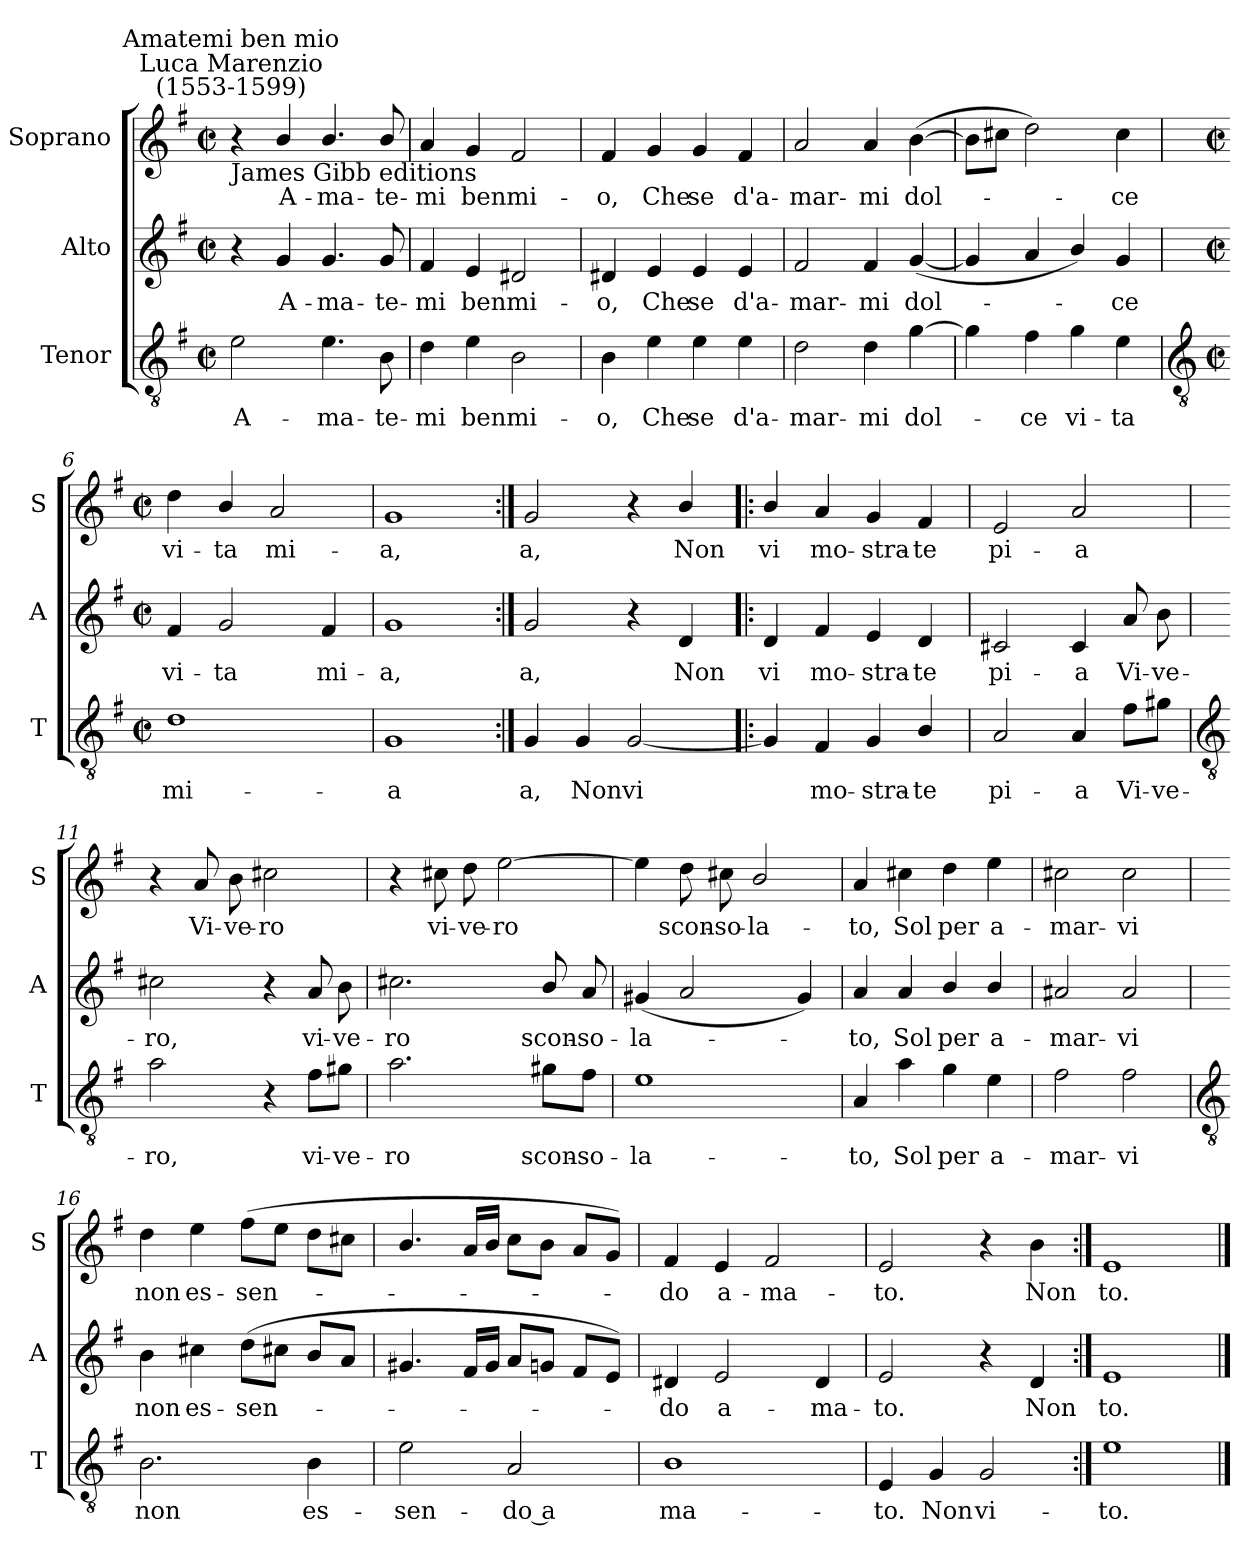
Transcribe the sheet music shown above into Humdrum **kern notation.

**kern	**text	**kern	**text	**kern	**text
*part3	*part3	*part2	*part2	*part1	*part1
*staff3	*staff3	*staff2	*staff2	*staff1	*staff1
*I"Tenor	*	*I"Alto	*	*I"Soprano	*
*I'T	*	*I'A	*	*I'S	*
*clefGv2	*	*clefG2	*	*clefG2	*
*k[f#]	*	*k[f#]	*	*k[f#]	*
*G:	*	*G:	*	*G:	*
*M2/2	*	*M2/2	*	*M2/2	*
*met(c|)	*	*met(c|)	*	*met(c|)	*
=1	=1	=1	=1	=1	=1
!	!	!	!	!LO:TX:b:t=James Gibb editions	!
!	!	!	!	!LO:TX:a:cj:t=Luca Marenzio\n(1553-1599)	!
!	!	!	!	!LO:TX:a:cj:t=Amatemi ben mio	!
!	!LO:LY:b	!	!	!	!
2e	A-	4r	.	4r	.
!	!	!	!LO:LY:b	!	!LO:LY:b
.	.	4g	A-	4b/	A-
!	!LO:LY:b	!	!LO:LY:b	!	!LO:LY:b
4.e	-ma-	4.g	-ma-	4.b/	-ma-
!	!LO:LY:b	!	!LO:LY:b	!	!LO:LY:b
8B	-te-	8g	-te-	8b/	-te-
=2	=2	=2	=2	=2	=2
!	!LO:LY:b	!	!LO:LY:b	!	!LO:LY:b
4d	-mi	4f#	-mi	4a	-mi
!	!LO:LY:b	!	!LO:LY:b	!	!LO:LY:b
4e	ben	4e	ben	4g	ben
!	!LO:LY:b	!	!LO:LY:b	!	!LO:LY:b
2B	mi-	2d#X	mi-	2f#	mi-
=3	=3	=3	=3	=3	=3
!	!LO:LY:b	!	!LO:LY:b	!	!LO:LY:b
4B	-o,	4d#X	-o,	4f#	-o,
!	!LO:LY:b	!	!LO:LY:b	!	!LO:LY:b
4e	Che	4e	Che	4g	Che
!	!LO:LY:b	!	!LO:LY:b	!	!LO:LY:b
4e	se	4e	se	4g	se
!	!LO:LY:b	!	!LO:LY:b	!	!LO:LY:b
4e	d'a-	4e	d'a-	4f#	d'a-
=4	=4	=4	=4	=4	=4
!	!LO:LY:b	!	!LO:LY:b	!	!LO:LY:b
2d	-mar-	2f#	-mar-	2a	-mar-
!	!LO:LY:b	!	!LO:LY:b	!	!LO:LY:b
4d	-mi	4f#	-mi	4a	-mi
!	!LO:LY:b	!	!LO:LY:b	!	!LO:LY:b
[4g	dol-	(<[4g	dol-	(>[4b	dol-
=5	=5	=5	=5	=5	=5
4g]	.	4g]	.	8bL]	.
.	.	.	.	8cc#XJ	.
!	!LO:LY:b	!	!	!	!
4f#	ce	4a	.	2dd)	.
!	!LO:LY:b	!	!	!	!
4g	vi-	4b/)	.	.	.
!	!LO:LY:b	!	!LO:LY:b	!	!LO:LY:b
4e	-ta	4g	ce	4cc#	ce
!!LO:LB:g=z
=6	=6	=6	=6	=6	=6
*clefGv2	*	*	*	*	*
*M2/2	*	*M2/2	*	*M2/2	*
*met(c|)	*	*met(c|)	*	*met(c|)	*
!	!LO:LY:b	!	!LO:LY:b	!	!LO:LY:b
1d	mi-	4f#	vi-	4dd	vi-
!	!	!	!LO:LY:b	!	!LO:LY:b
.	.	2g	-ta	4b/	-ta
!	!	!	!	!	!LO:LY:b
.	.	.	.	2a	mi-
!	!	!	!LO:LY:b	!	!
.	.	4f#	mi-	.	.
=7	=7	=7	=7	=7	=7
!	!LO:LY:b	!	!LO:LY:b	!	!LO:LY:b
1G	-a	1g	-a,	1g	-a,
=8:|!	=8:|!	=8:|!	=8:|!	=8:|!	=8:|!
!	!LO:LY:b	!	!LO:LY:b	!	!LO:LY:b
4G	a,	2g	a,	2g	a,
!	!LO:LY:b	!	!	!	!
4G	Non	.	.	.	.
!	!LO:LY:b	!	!	!	!
[2G	vi	4r	.	4r	.
!	!	!	!LO:LY:b	!	!LO:LY:b
.	.	4d	Non	4b/	Non
=9!|:	=9!|:	=9!|:	=9!|:	=9!|:	=9!|:
!	!	!	!LO:LY:b	!	!LO:LY:b
4G]	.	4d	vi	4b/	vi
!	!LO:LY:b	!	!LO:LY:b	!	!LO:LY:b
4F#	mo-	4f#	mo-	4a/	mo-
!	!LO:LY:b	!	!LO:LY:b	!	!LO:LY:b
4G	-stra-	4e	-stra-	4g	-stra-
!	!LO:LY:b	!	!LO:LY:b	!	!LO:LY:b
4B/	-te	4d	-te	4f#	-te
=10	=10	=10	=10	=10	=10
!	!LO:LY:b	!	!LO:LY:b	!	!LO:LY:b
2A	pi-	2c#X	pi-	2e	pi-
!	!LO:LY:b	!	!LO:LY:b	!	!LO:LY:b
4A	-a	4c#	-a	2a	-a
!	!LO:LY:b	!	!LO:LY:b	!	!
8f#\L	Vi-	8a	Vi-	.	.
!	!LO:LY:b	!	!LO:LY:b	!	!
8g#X\J	-ve-	8b	-ve-	.	.
!!LO:LB:g=z
=11	=11	=11	=11	=11	=11
*clefGv2	*	*	*	*	*
!	!LO:LY:b	!	!LO:LY:b	!	!
2a	-ro,	2cc#X	-ro,	4r	.
!	!	!	!	!	!LO:LY:b
.	.	.	.	8a	Vi-
!	!	!	!	!	!LO:LY:b
.	.	.	.	8b	-ve-
!	!	!	!	!	!LO:LY:b
4r	.	4r	.	2cc#X	-ro
!	!LO:LY:b	!	!LO:LY:b	!	!
8f#\L	vi-	8a	vi-	.	.
!	!LO:LY:b	!	!LO:LY:b	!	!
8g#X\J	-ve-	8b	-ve-	.	.
=12	=12	=12	=12	=12	=12
!	!LO:LY:b	!	!LO:LY:b	!	!
2.a	-ro	2.cc#X	-ro	4r	.
!	!	!	!	!	!LO:LY:b
.	.	.	.	8cc#X	vi-
!	!	!	!	!	!LO:LY:b
.	.	.	.	8dd	-ve-
!	!	!	!	!	!LO:LY:b
.	.	.	.	[2ee	-ro
!	!LO:LY:b	!	!LO:LY:b	!	!
8g#X\L	scon-	8b/	scon-	.	.
!	!LO:LY:b	!	!LO:LY:b	!	!
8f#\J	-so-	8a	-so-	.	.
=13	=13	=13	=13	=13	=13
!	!LO:LY:b	!	!LO:LY:b	!	!
1e	-la-	(<4g#X	-la-	4ee]	.
!	!	!	!	!	!LO:LY:b
.	.	2a	.	8dd	scon-
!	!	!	!	!	!LO:LY:b
.	.	.	.	8cc#X	-so-
!	!	!	!	!	!LO:LY:b
.	.	.	.	2b/	-la-
.	.	4g#)	.	.	.
=14	=14	=14	=14	=14	=14
!	!LO:LY:b	!	!LO:LY:b	!	!LO:LY:b
4A	-to,	4a	to,	4a	-to,
!	!LO:LY:b	!	!LO:LY:b	!	!LO:LY:b
4a	Sol	4a	Sol	4cc#X	Sol
!	!LO:LY:b	!	!LO:LY:b	!	!LO:LY:b
4g	per	4b/	per	4dd	per
!	!LO:LY:b	!	!LO:LY:b	!	!LO:LY:b
4e	a-	4b/	a-	4ee	a-
=15	=15	=15	=15	=15	=15
!	!LO:LY:b	!	!LO:LY:b	!	!LO:LY:b
2f#	-mar-	2a#X	-mar-	2cc#X	-mar-
!	!LO:LY:b	!	!LO:LY:b	!	!LO:LY:b
2f#	-vi	2a#	-vi	2cc#	-vi
!!LO:LB:g=z
=16	=16	=16	=16	=16	=16
*clefGv2	*	*	*	*	*
!	!LO:LY:b	!	!LO:LY:b	!	!LO:LY:b
2.B	non	4b	non	4dd	non
!	!	!	!LO:LY:b	!	!LO:LY:b
.	.	4cc#X	es-	4ee	es-
!	!	!	!LO:LY:b	!	!LO:LY:b
.	.	(<8ddL	-sen-	(>8ff#L	-sen-
.	.	8cc#XJ	.	8eeJ	.
!	!LO:LY:b	!	!	!	!
4B	es-	8bL	.	8ddL	.
.	.	8aJ	.	8cc#XJ	.
=17	=17	=17	=17	=17	=17
!	!LO:LY:b	!	!	!	!
2e	-sen-	4.g#X	.	4.b/	.
.	.	16f#LL	.	16aLL	.
.	.	16g#JJ	.	16bJJ	.
!	!LO:LY:b	!	!	!	!
2A	-do a	8aL	.	8ccL	.
.	.	8gnJ	.	8bJ	.
.	.	8f#L	.	8aL	.
.	.	8eJ)	.	8gJ)	.
=18	=18	=18	=18	=18	=18
!	!LO:LY:b	!	!LO:LY:b	!	!LO:LY:b
1B	ma-	4d#X	do	4f#	do
!	!	!	!LO:LY:b	!	!LO:LY:b
.	.	2e	a-	4e	a-
!	!	!	!	!	!LO:LY:b
.	.	.	.	2f#	-ma-
!	!	!	!LO:LY:b	!	!
.	.	4d#	-ma-	.	.
=19	=19	=19	=19	=19	=19
!	!LO:LY:b	!	!LO:LY:b	!	!LO:LY:b
4E	-to.	2e	-to.	2e	-to.
!	!LO:LY:b	!	!	!	!
4G	Non	.	.	.	.
!	!LO:LY:b	!	!	!	!
2G	vi-	4r	.	4r	.
!	!	!	!LO:LY:b	!	!LO:LY:b
.	.	4d	Non	4b	Non
=20:|!	=20:|!	=20:|!	=20:|!	=20:|!	=20:|!
!	!LO:LY:b	!	!LO:LY:b	!	!LO:LY:b
1e	to.	1e	to.	1e	to.
==	==	==	==	==	==
*-	*-	*-	*-	*-	*-
